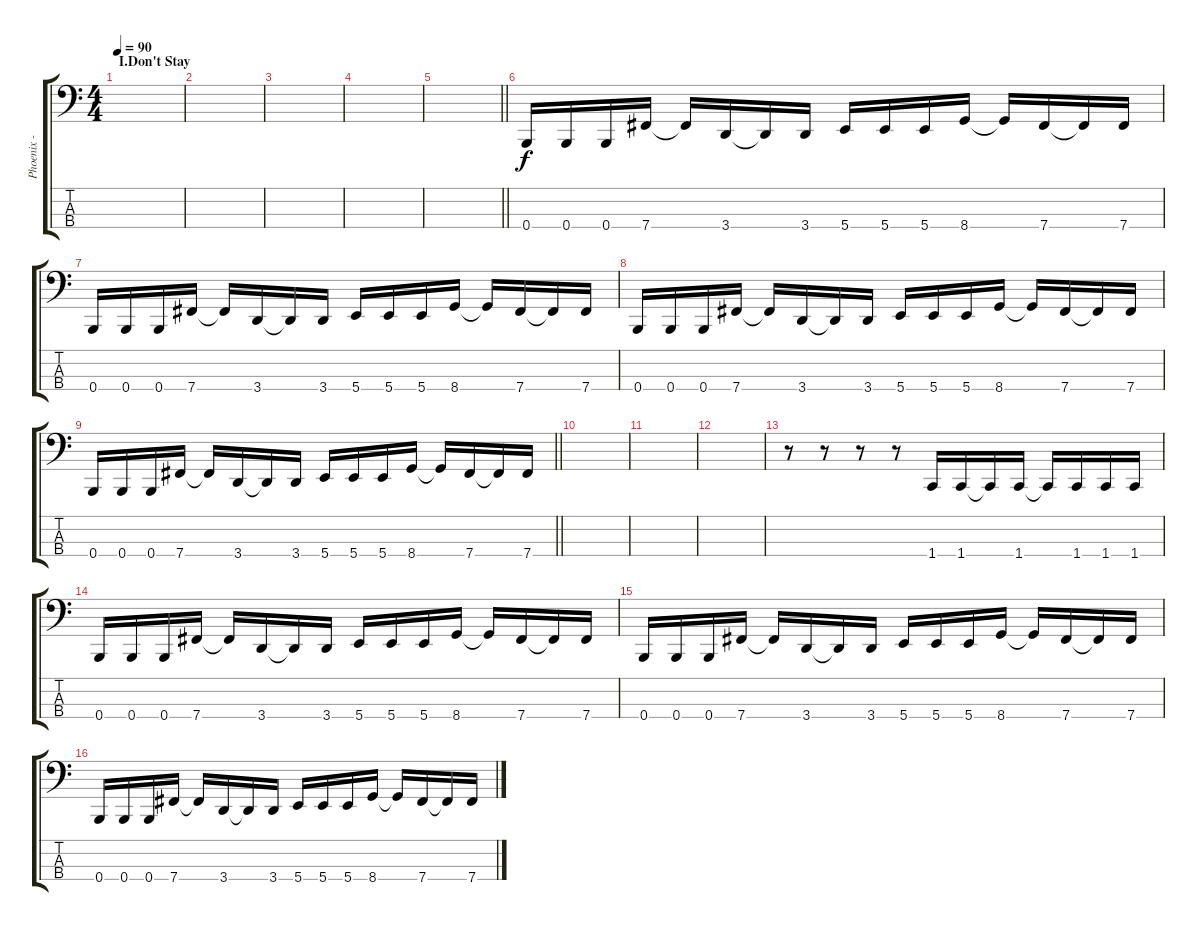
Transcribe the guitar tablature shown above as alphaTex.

\track ("Phoenix - Bass" "Phoenix - ") {instrument electricbassfinger}
\staff {score tabs}
\tuning (E2 B1 Gb1 B0) {hide}
\ts (4 4)
\section ("" "I.Don't Stay")
\tempo 90
\clef f4
\ks c
|
|
|
|
\barLineRight lightlight
|
0.4.16 0.4.16 0.4.16 7.4.16 7.4{t}.16 3.4.16 3.4{t}.16 3.4.16 5.4.16 5.4.16 5.4.16 8.4.16 8.4{t}.16 7.4.16 7.4{t}.16 7.4.16 |
0.4.16 0.4.16 0.4.16 7.4.16 7.4{t}.16 3.4.16 3.4{t}.16 3.4.16 5.4.16 5.4.16 5.4.16 8.4.16 8.4{t}.16 7.4.16 7.4{t}.16 7.4.16 |
0.4.16 0.4.16 0.4.16 7.4.16 7.4{t}.16 3.4.16 3.4{t}.16 3.4.16 5.4.16 5.4.16 5.4.16 8.4.16 8.4{t}.16 7.4.16 7.4{t}.16 7.4.16 |
\barLineRight lightlight
0.4.16 0.4.16 0.4.16 7.4.16 7.4{t}.16 3.4.16 3.4{t}.16 3.4.16 5.4.16 5.4.16 5.4.16 8.4.16 8.4{t}.16 7.4.16 7.4{t}.16 7.4.16 |
|
|
|
r.8 r.8 r.8 r.8 1.4.16 1.4.16 1.4{t}.16 1.4.16 1.4{t}.16 1.4.16 1.4.16 1.4.16 |
0.4.16 0.4.16 0.4.16 7.4.16 7.4{t}.16 3.4.16 3.4{t}.16 3.4.16 5.4.16 5.4.16 5.4.16 8.4.16 8.4{t}.16 7.4.16 7.4{t}.16 7.4.16 |
0.4.16 0.4.16 0.4.16 7.4.16 7.4{t}.16 3.4.16 3.4{t}.16 3.4.16 5.4.16 5.4.16 5.4.16 8.4.16 8.4{t}.16 7.4.16 7.4{t}.16 7.4.16 |
0.4.16 0.4.16 0.4.16 7.4.16 7.4{t}.16 3.4.16 3.4{t}.16 3.4.16 5.4.16 5.4.16 5.4.16 8.4.16 8.4{t}.16 7.4.16 7.4{t}.16 7.4.16
